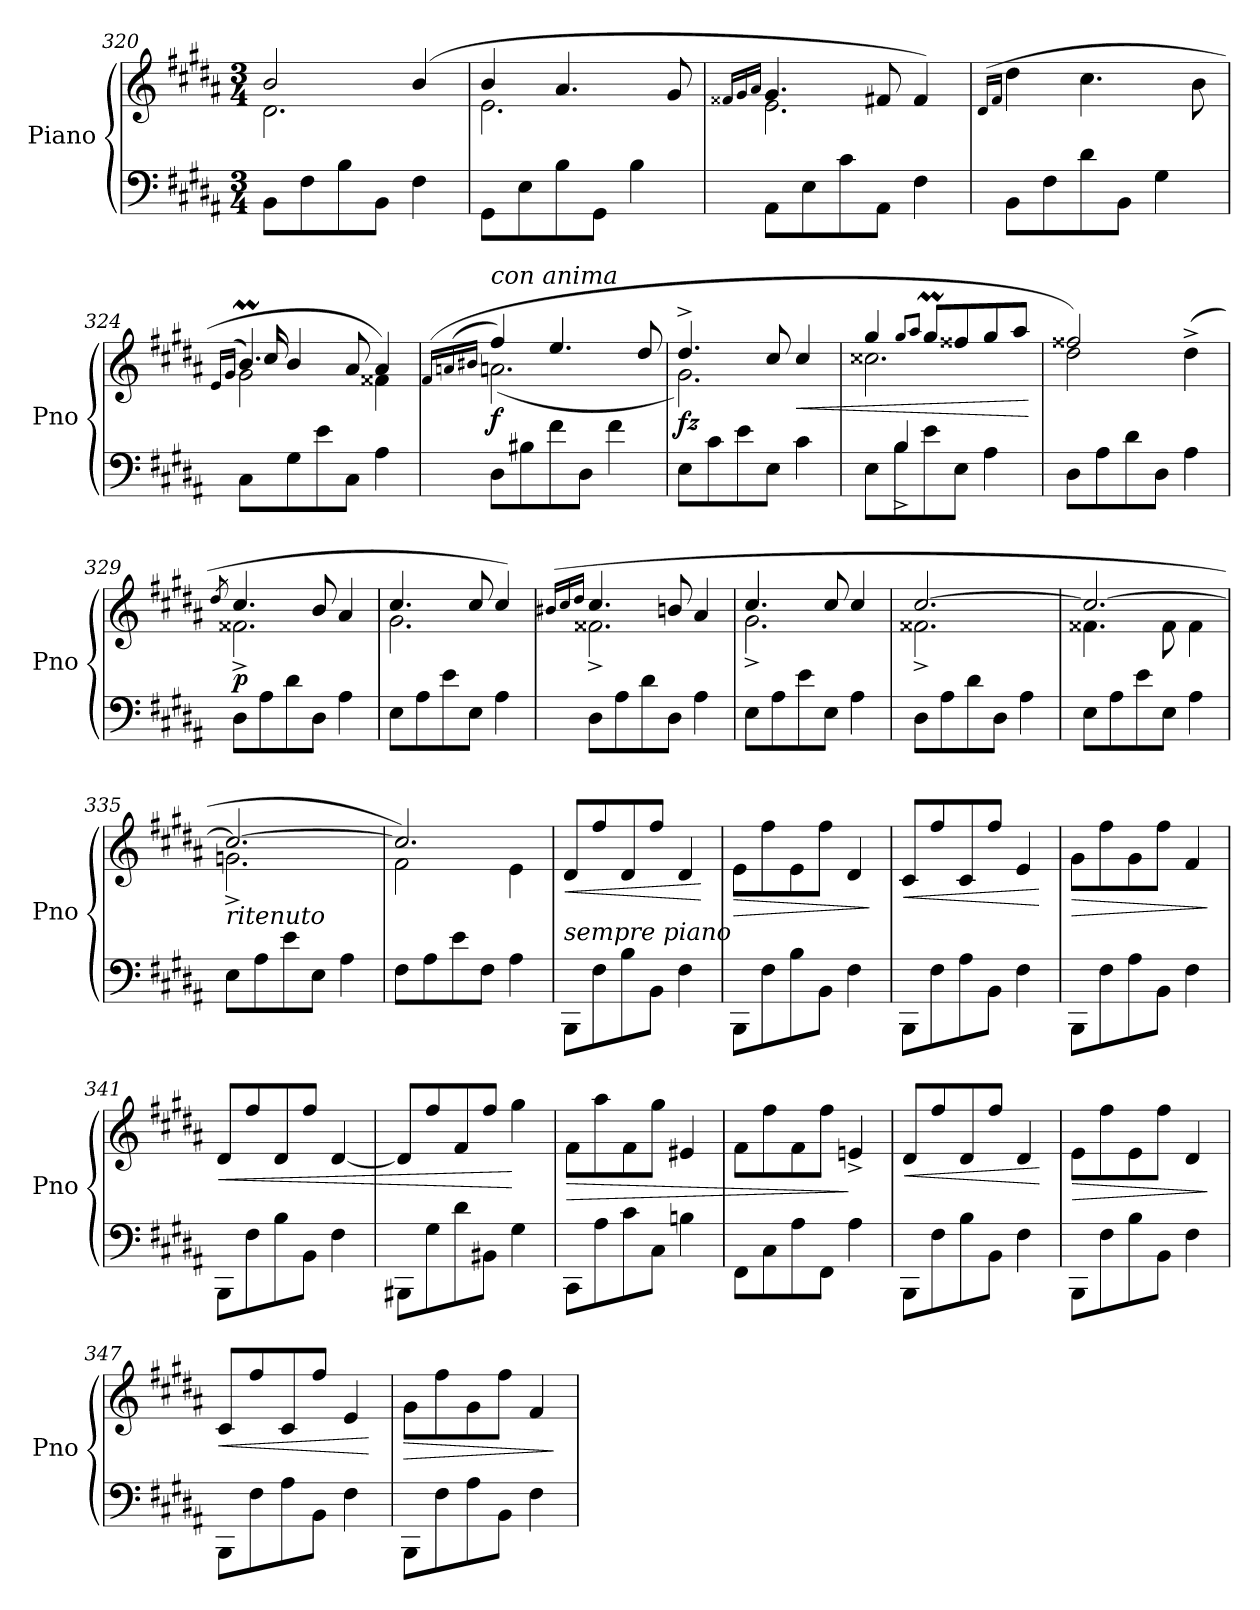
**kern	**kern	**dynam
*part1	*part1	*part1
*staff2	*staff1	*staff1/2
*I"Piano	*	*
*I'Pno	*	*
*clefF4	*clefG2	*
*k[f#c#g#d#a#]	*k[f#c#g#d#a#]	*
*M3/4	*M3/4	*
=320	=320	=320
*	*^	*
8BB\L	2b/	2.d#\	.
8F#\	.	.	.
8B\	.	.	.
8BB\J	.	.	.
4F#\	(4b/	.	.
=321	=321	=321	=321
8GG#\L	4b/	2.e\	.
8E\	.	.	.
!	!	!	!LO:DY:b
8B\	4.a#/	.	other-dynamics
8GG#\J	.	.	.
4B\	.	.	.
.	8g#/	.	.
=322	=322	=322	=322
.	16qf##X/LL	.	.
.	16qg#/	.	.
.	16qa#/JJ	.	.
8AA#\L	4.g#/	2.e\	.
8E\	.	.	.
8c#\	.	.	.
8AA#\J	8f#X/	.	.
4F#\	4f#/)	.	.
*	*v	*v	*
=323	=323	=323
.	(16qd#/LL	.
.	16qf#/JJ	.
8BB\L	4dd#\	.
8F#\	.	.
8d#\	4.cc#\	.
8BB\J	.	.
4G#\	.	.
.	8b\	.
=324	=324	=324
.	16qe/LL	.
.	(16qg#/JJ	.
*	*^	*
*	*	*^	*
8C#\L	4.bM/)	2g#\	16ryy	.
.	.	.	16cc#/	.
8G#\	.	.	4b/	.
8e\	.	.	.	.
8C#\J	8a#/	.	4.ryy	.
4A#\	4a#/)	4f##X\	.	.
*	*v	*v	*v	*
!!LO:LB:g=z
=325	=325	=325
.	(16qf#/LL	.
.	(16qan/	.
.	16qb#X/JJ	.
*	*^	*
!	!LO:TX:a:i:t=con anima	!	!
!	!	!	!LO:DY:b
8D#\L	4ff#/)	(2.a\	f
8B#X\	.	.	.
8f#\	4.ee/	.	.
8D#\J	.	.	.
4f#\	.	.	.
.	8dd#/	.	.
=326	=326	=326	=326
!	!	!	!LO:DY:b
8E\L	4.dd#^/	2.g#\)	fz
8c#\	.	.	.
8e\	.	.	.
8E\J	8cc#/	.	.
!	!	!	!LO:HP:b
4c#\	4cc#/	.	<
=327	=327	=327	=327
*^	*	*	*
8E\L	8ryy	4gg#/	2.cc##X\	.
8B\	4B^/	.	.	.
.	.	8qgg#/L	.	.
.	.	8qaa#/J	.	.
8e\	.	8gg#M/L	.	.
8E\J	4.ryy	8ff##X/	.	.
4A#\	.	8gg#/	.	.
.	.	8aa#/J	.	.
*v	*v	*	*	*
*	*v	*v	*
.	.	[
=328	=328	=328
*	*^	*
8D#\L	2ff##X/)	2dd#\	.
8A#\	.	.	.
8d#\	.	.	.
8D#\J	.	.	.
4A#\	(>4dd#^\	4ryy	.
=329	=329	=329	=329
.	8qdd#/	.	.
!	!	!	!LO:DY:b
8D#\L	4.cc#/	2.f##X:^\	p
8A#\	.	.	.
8d#\	.	.	.
8D#\J	8b/	.	.
4A#\	4a#/	.	.
=330	=330	=330	=330
8E\L	4.cc#/	2.g#\	.
8A#\	.	.	.
8e\	.	.	.
8E\J	8cc#/	.	.
4A#\	4cc#/)	.	.
!!LO:LB:g=z	!!
=331	=331	=331	=331
.	(16qb#X/LL	.	.
.	16qcc#/	.	.
.	16qdd#/JJ	.	.
8D#\L	4.cc#/	2.f##X^\	.
8A#\	.	.	.
8d#\	.	.	.
8D#\J	8bn/	.	.
4A#\	4a#/	.	.
=332	=332	=332	=332
8E\L	4.cc#/	2.g#^\	.
8A#\	.	.	.
8e\	.	.	.
8E\J	8cc#/	.	.
4A#\	4cc#/	.	.
=333	=333	=333	=333
8D#\L	[2.cc#/	2.f##X^\	.
8A#\	.	.	.
8d#\	.	.	.
8D#\J	.	.	.
4A#\	.	.	.
=334	=334	=334	=334
!	!	!	!LO:DY:a
8E\L	2.cc#/_	4.f##X\	other-dynamics
8A#\	.	.	.
8e\	.	.	.
8E\J	.	8f##\	.
4A#\	.	4f##\	.
=335	=335	=335	=335
!LO:TX:a:i:t=ritenuto	!	!	!
8E\L	2.cc#/_	2.gn^\	.
8A#\	.	.	.
8e\	.	.	.
8E\J	.	.	.
4A#\	.	.	.
=336	=336	=336	=336
8F#\L	2.cc#/])	2f#\	.
8A#\	.	.	.
8e\	.	.	.
8F#\J	.	.	.
4A#\	.	4e\	.
!!LO:PB:g=z
=337	=337	=337	=337
!LO:TX:a:i:t=sempre piano	!	!	!
!	!	!	!LO:HP:b
*	*v	*v	*
8BBB\L	8d#/L	<
8F#\	8ff#/	.
8B\	8d#/	.
8BB\J	8ff#/J	.
4F#\	4d#/	.
.	.	[
=338	=338	=338
!	!	!LO:HP:b
8BBB\L	8e\L	>
8F#\	8ff#\	.
8B\	8e\	.
8BB\J	8ff#\J	.
4F#\	4d#/	.
.	.	]
=339	=339	=339
!	!	!LO:HP:b
8BBB\L	8c#/L	<
8F#\	8ff#/	.
8A#\	8c#/	.
8BB\J	8ff#/J	.
4F#\	4e/	.
.	.	[
=340	=340	=340
!	!	!LO:HP:b
8BBB\L	8g#\L	>
8F#\	8ff#\	.
8A#\	8g#\	.
8BB\J	8ff#\J	.
4F#\	4f#/	.
.	.	]
=341	=341	=341
!	!	!LO:HP:b
8BBB\L	8d#/L	<
8F#\	8ff#/	.
8B\	8d#/	.
8BB\J	8ff#/J	.
4F#\	[4d#/	.
=342	=342	=342
8BBB#X\L	8d#/L]	.
8G#\	8ff#/	.
8d#\	8f#/	.
8BB#X\J	8ff#/J	.
4G#\	4gg#\	[
=343	=343	=343
!	!	!LO:HP:b
8CC#\L	8f#\L	>
8A#\	8aa#\	.
8c#\	8f#\	.
8C#\J	8gg#\J	.
4Bn\	4e#X/	.
=344	=344	=344
8FF#\L	8f#\L	.
8C#\	8ff#\	.
8A#\	8f#\	.
8FF#\J	8ff#\J	.
4A#\	4en^/	]
!!LO:PB:g=z
=345	=345	=345
!	!	!LO:HP:b
8BBB\L	8d#/L	<
8F#\	8ff#/	.
8B\	8d#/	.
8BB\J	8ff#/J	.
4F#\	4d#/	.
.	.	[
=346	=346	=346
!	!	!LO:HP:b
8BBB\L	8e\L	>
8F#\	8ff#\	.
8B\	8e\	.
8BB\J	8ff#\J	.
4F#\	4d#/	.
.	.	]
=347	=347	=347
!	!	!LO:HP:b
8BBB\L	8c#/L	<
8F#\	8ff#/	.
8A#\	8c#/	.
8BB\J	8ff#/J	.
4F#\	4e/	.
.	.	[
=348	=348	=348
!	!	!LO:HP:b
8BBB\L	8g#\L	>
8F#\	8ff#\	.
8A#\	8g#\	.
8BB\J	8ff#\J	.
4F#\	4f#/	.
.	.	]
=	=	=
*-	*-	*-
